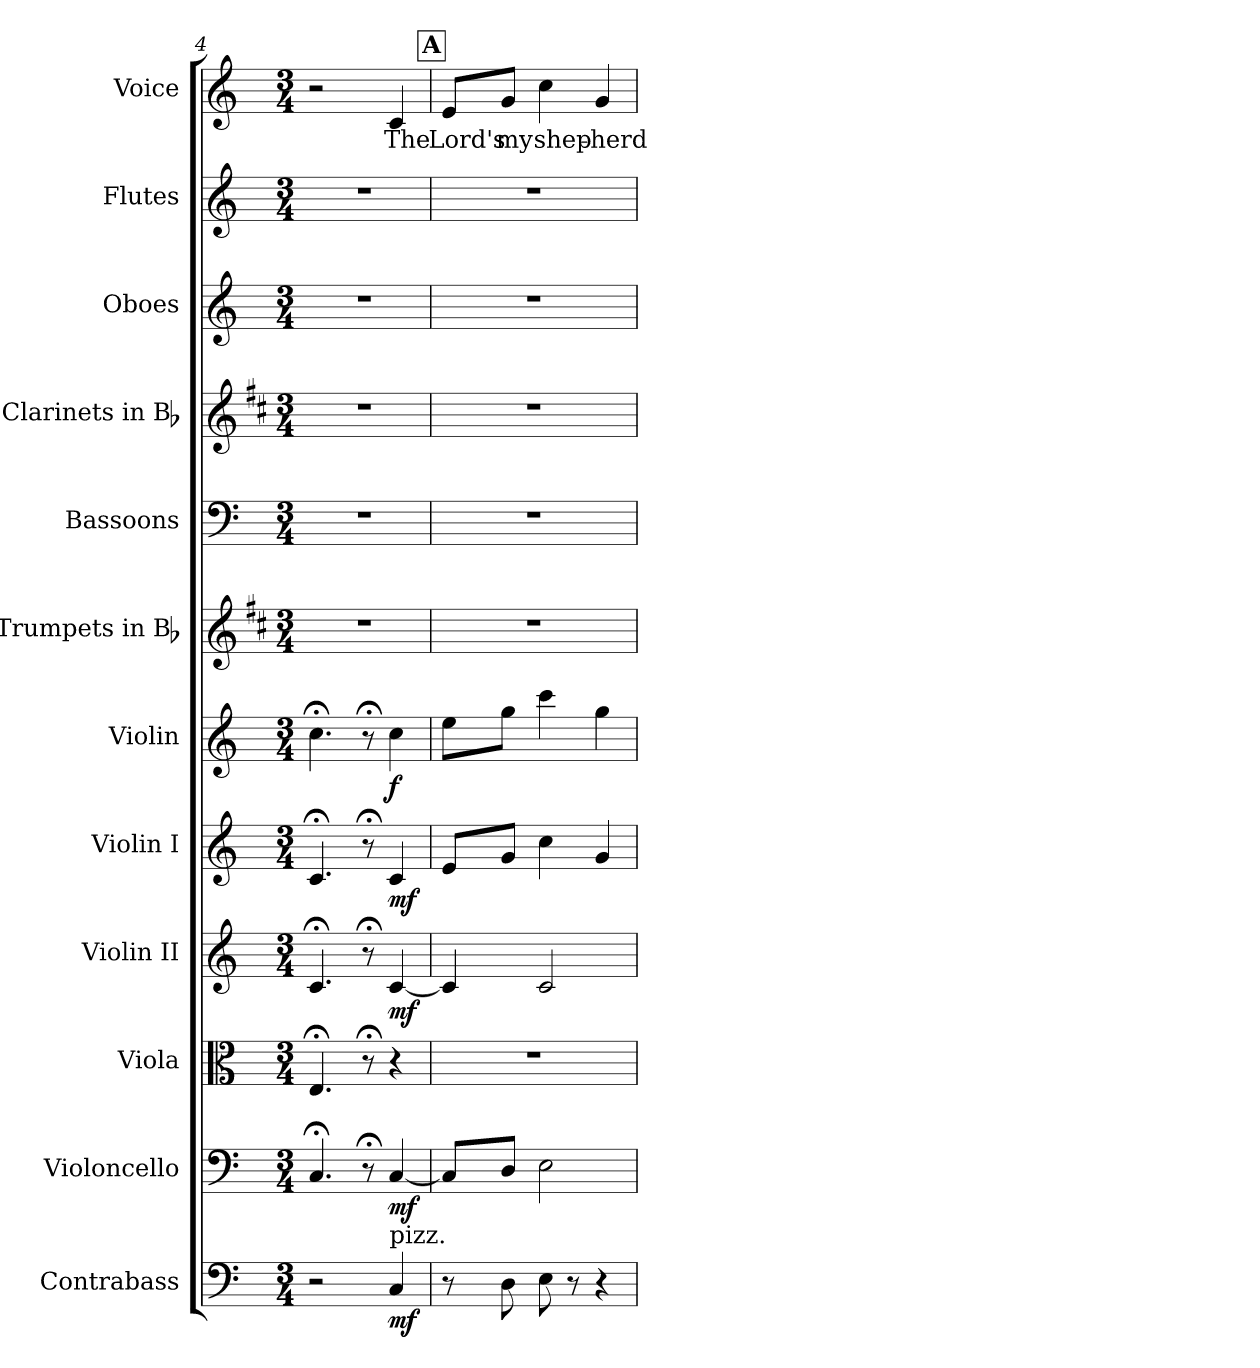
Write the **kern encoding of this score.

**kern	**dynam	**kern	**dynam	**kern	**kern	**dynam	**kern	**dynam	**kern	**dynam	**kern	**kern	**kern	**kern	**kern	**kern	**text
*part12	*part12	*part11	*part11	*part10	*part9	*part9	*part8	*part8	*part7	*part7	*part6	*part5	*part4	*part3	*part2	*part1	*part1
*staff12	*staff12	*staff11	*staff11	*staff10	*staff9	*staff9	*staff8	*staff8	*staff7	*staff7	*staff6	*staff5	*staff4	*staff3	*staff2	*staff1	*staff1
*I"Contrabass	*	*I"Violoncello	*	*I"Viola	*I"Violin II	*	*I"Violin I	*	*I"Violin	*	*I"Trumpets in Bb	*I"Bassoons	*I"Clarinets in Bb	*I"Oboes	*I"Flutes	*I"Voice	*
*I'Cb.	*	*I'Vc.	*	*I'Vla.	*I'Vln. II	*	*I'Vln. I	*	*I'Vln.	*	*I'Tpt.	*I'Bsn.	*I'Cl.	*I'Ob.	*I'Fl.	*I'Voice	*
*clefF4	*	*clefF4	*	*clefC3	*clefG2	*	*clefG2	*	*clefG2	*	*clefG2	*clefF4	*clefG2	*clefG2	*clefG2	*clefG2	*
*ITrd7c12	*	*	*	*	*	*	*	*	*	*	*ITrd1c2	*	*ITrd1c2	*	*	*	*
*k[]	*	*k[]	*	*k[]	*k[]	*	*k[]	*	*k[]	*	*k[]	*k[]	*k[]	*k[]	*k[]	*k[]	*
*C:	*	*C:	*	*C:	*C:	*	*C:	*	*C:	*	*C:	*C:	*C:	*C:	*C:	*C:	*
*M3/4	*	*M3/4	*	*M3/4	*M3/4	*	*M3/4	*	*M3/4	*	*M3/4	*M3/4	*M3/4	*M3/4	*M3/4	*M3/4	*
=4	=4	=4	=4	=4	=4	=4	=4	=4	=4	=4	=4	=4	=4	=4	=4	=4	=4
!	!	!	!	!	!	!	!	!	!	!	!LO:N:vis=1	!LO:N:vis=1	!LO:N:vis=1	!LO:N:vis=1	!LO:N:vis=1	!	!
*	*	*	*	*	*	*	*	*	*	*	*	*	*	*	*^	*	*
2r	.	4.C;i/	.	4.E;i/	4.c;i/	.	4.c;i/	.	4.cc;i\	.	2.r	2.r	2.r	2.r	2.r	2ryy	2r	.
.	.	8r;	.	8r;	8r;	.	8r;	.	8r;	.	.	.	.	.	.	.	.	.
*	*	*	*	*	*	*	*	*	*	*	*	*	*	*	*MM82	*	*MM82	*
!LO:TX:a:t=pizz.	!	!	!	!	!	!	!	!	!	!	!	!	!	!	!	!	!	!
!	!	!	!	!	!	!	!	!	!	!	!	!	!	!	!	!	!	!LO:LY:b:color=#000000
4CCi/	mf	[4Ci/	mf	4r	[4ci/	mf	4ci/	mf	4cci\	f	.	.	.	.	.	4ryy	4ci/	The
!!LO:REH:place=s1:B:color=#000000:enc=box:fs=17.1407:t=A
=5	=5	=5	=5	=5	=5	=5	=5	=5	=5	=5	=5	=5	=5	=5	=5	=5	=5	=5
!	!	!	!	!LO:N:vis=1	!	!	!	!	!	!	!LO:N:vis=1	!LO:N:vis=1	!LO:N:vis=1	!LO:N:vis=1	!LO:N:vis=1	!	!	!
*	*	*	*	*	*	*	*	*	*	*	*	*	*	*	*v	*v	*	*
*	*	*	*	*	*	*	*	*	*	*	*	*	*	*	*^	*	*
!	!	!	!	!	!	!	!	!	!	!	!	!	!	!	!	!	!	!LO:LY:b:color=#000000
*	*	*	*	*	*	*	*	*	*	*	*	*	*	*	*v	*v	*	*
8r	.	8Ci/L]	.	2.r	4ci/]	.	8ei/L	.	8eei\L	.	2.r	2.r	2.r	2.r	2.r	8ei/L	Lord's
!	!	!	!	!	!	!	!	!	!	!	!	!	!	!	!	!	!LO:LY:b:color=#000000
8DDi\	.	8Di/J	.	.	.	.	8gi/J	.	8ggi\J	.	.	.	.	.	.	8gi/J	my
!	!	!	!	!	!	!	!	!	!	!	!	!	!	!	!	!	!LO:LY:b:color=#000000
8EEi\	.	2Ei\	.	.	2ci/	.	4cci\	.	4ccci\	.	.	.	.	.	.	4cci\	shep-
8r	.	.	.	.	.	.	.	.	.	.	.	.	.	.	.	.	.
!	!	!	!	!	!	!	!	!	!	!	!	!	!	!	!	!	!LO:LY:b:color=#000000
4r	.	.	.	.	.	.	4gi/	.	4ggi\	.	.	.	.	.	.	4gi/	-herd
=	=	=	=	=	=	=	=	=	=	=	=	=	=	=	=	=	=
*-	*-	*-	*-	*-	*-	*-	*-	*-	*-	*-	*-	*-	*-	*-	*-	*-	*-
